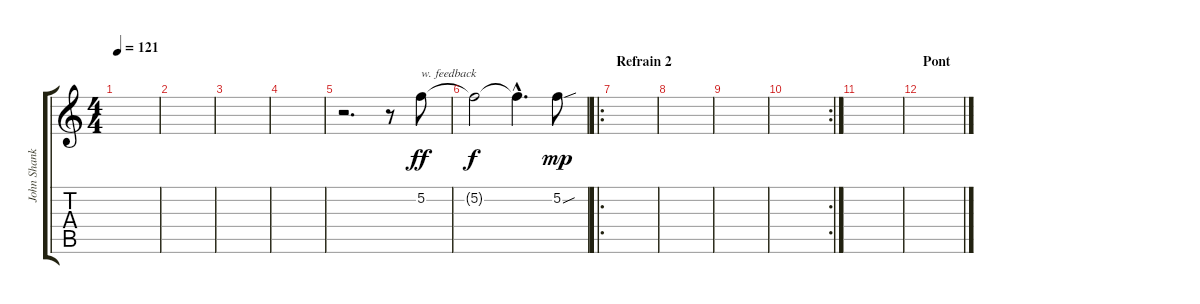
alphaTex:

\track ("John Shanks - guitare overdrive" "John Shank") {instrument overdrivenguitar}
\staff {score tabs}
\tuning (F4 C4 Ab3 Eb3 Bb2 F2) {hide}
\ts (4 4)
\tempo 121
\clef g2
\ks c
|
|
|
|
r.2{d} r.8 5.2.8{txt "w. feedback" dy ff} |
5.2{t}.2{dy f} 5.2{hac t}.4{d} 5.2{sou}.8{dy mp} |
\ro
\section ("" "Refrain 2")
|
|
|
\rc 2
|
|
\section ("" "Pont")
